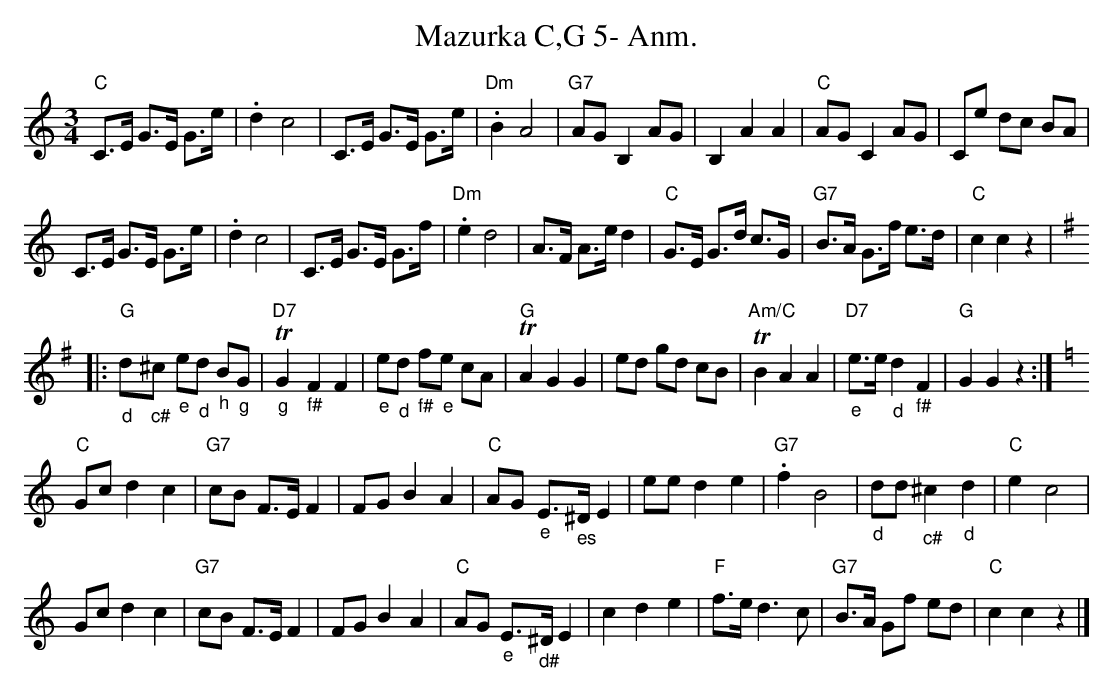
X:1
T:Mazurka C,G 5- Anm.
M:3/4
L:1/8
K:Cmaj
"C"C>E G>E G>e | .d2 c4 | C>E G>E G>e | "Dm".B2 A4 | "G7"AG B,2 AG | B,2A2A2 | "C"AG C2 AG | Ce dc BA |
C>E G>E G>e | .d2 c4 | C>E G>E G>f | "Dm".e2 d4 | A>F A>e d2 | "C"G>E G>d c>G | "G7"B>A G>f e>d | "C"c2c2z2 | [K:Gmaj]
|: "G""_d"d"_c#"^c "_e"e"_d"d "_h"B"_g"G | "D7""_g"TG2 "_f#"F2F2 | "_e"e"_d"d "_f#"f"_e"e cA | "G"TA2 G2 G2 | ed gd cB | "Am/C"TB2 A2A2 | "D7""_e"e>e "_d"d2 "_f#"F2 | "G"G2G2z2 :| [K:Cmaj]
"C"Gc d2c2 | "G7"cB F>E F2 | FG B2A2 | "C"AG "_e"E>"_es"^D E2 | ee d2e2 | "G7".f2 B4 | "_d"dd "_c#"^c2 "_d"d2 | "C"e2 c4 |
Gc d2c2 | "G7"cB F>E F2 | FG B2A2 | "C"AG "_e"E>"_d#"^D E2 | c2d2e2 | "F"f>e d3c | "G7"B>A Gf ed | "C"c2c2z2 |]
